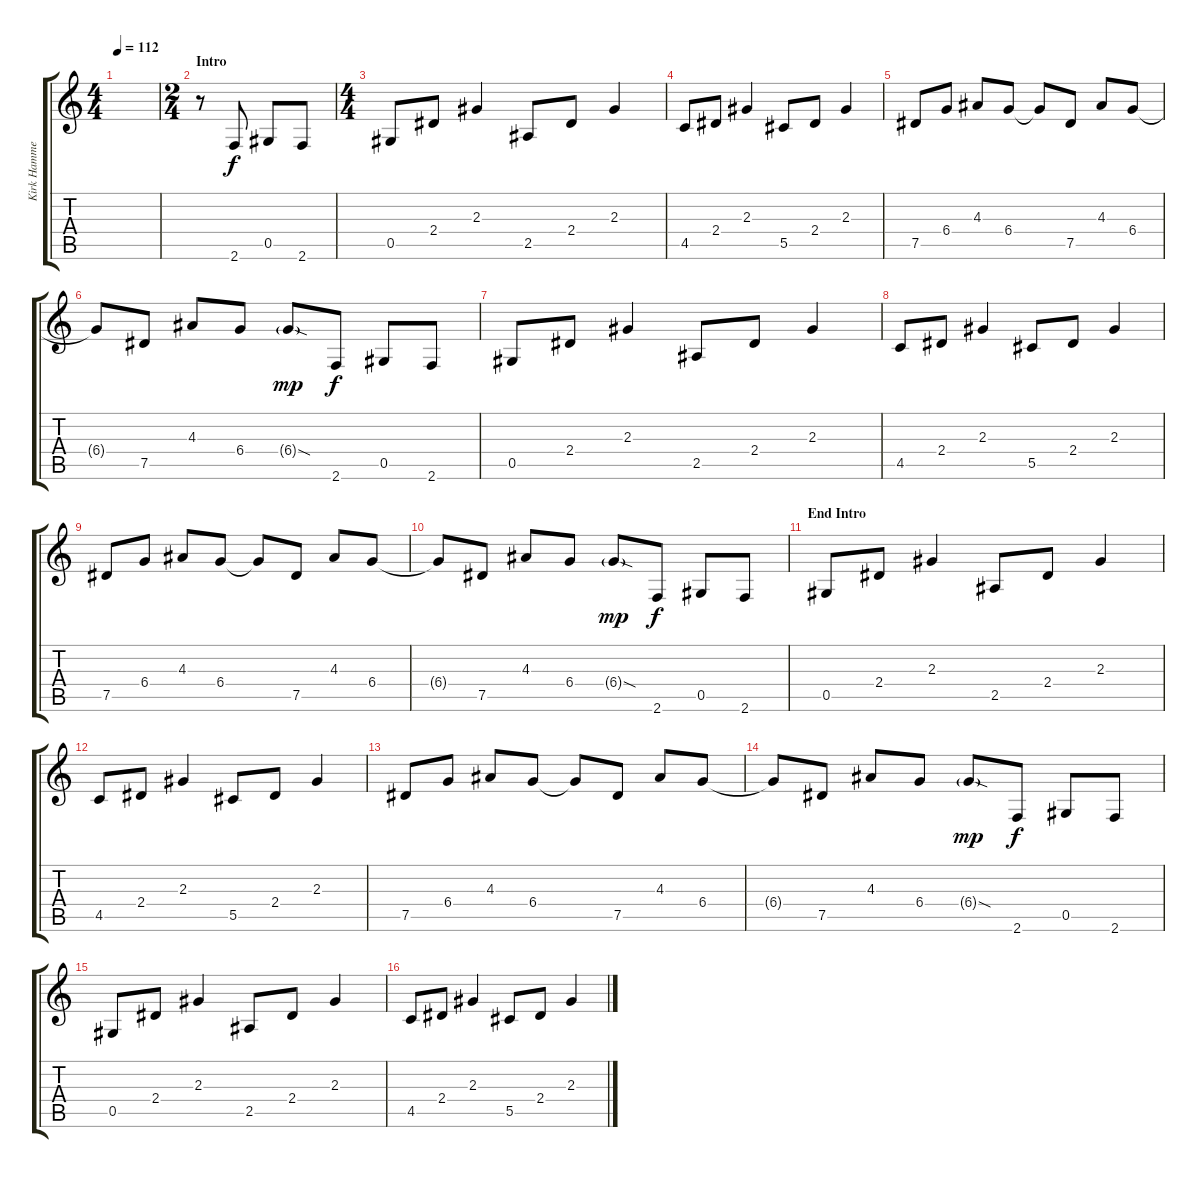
\track ("Kirk Hammett (Guitar)" "Kirk Hamme") {instrument electricguitarclean}
\staff {score tabs}
\tuning (Eb4 Bb3 Gb3 Db3 Ab2 Eb2) {hide}
\ts (4 4)
\tempo 112
\clef g2
\ks c
|
\ts (2 4)
\section ("" "Intro")
r.8 2.6.8 0.5.8 2.6.8 |
\ts (4 4)
0.5.8 2.4.8 2.3.4 2.5.8 2.4.8 2.3.4 |
4.5.8 2.4.8 2.3.4 5.5.8 2.4.8 2.3.4 |
7.5.8 6.4.8 4.3.8 6.4.8 6.4{t}.8 7.5.8 4.3.8 6.4.8 |
6.4{t}.8 7.5.8 4.3.8 6.4.8 6.4{sod g}.8{dy mp} 2.6.8{dy f} 0.5.8 2.6.8 |
0.5.8 2.4.8 2.3.4 2.5.8 2.4.8 2.3.4 |
4.5.8 2.4.8 2.3.4 5.5.8 2.4.8 2.3.4 |
7.5.8 6.4.8 4.3.8 6.4.8 6.4{t}.8 7.5.8 4.3.8 6.4.8 |
6.4{t}.8 7.5.8 4.3.8 6.4.8 6.4{sod g}.8{dy mp} 2.6.8{dy f} 0.5.8 2.6.8 |
\section ("" "End Intro")
0.5.8 2.4.8 2.3.4 2.5.8 2.4.8 2.3.4 |
4.5.8 2.4.8 2.3.4 5.5.8 2.4.8 2.3.4 |
7.5.8 6.4.8 4.3.8 6.4.8 6.4{t}.8 7.5.8 4.3.8 6.4.8 |
6.4{t}.8 7.5.8 4.3.8 6.4.8 6.4{sod g}.8{dy mp} 2.6.8{dy f} 0.5.8 2.6.8 |
0.5.8 2.4.8 2.3.4 2.5.8 2.4.8 2.3.4 |
4.5.8 2.4.8 2.3.4 5.5.8 2.4.8 2.3.4
